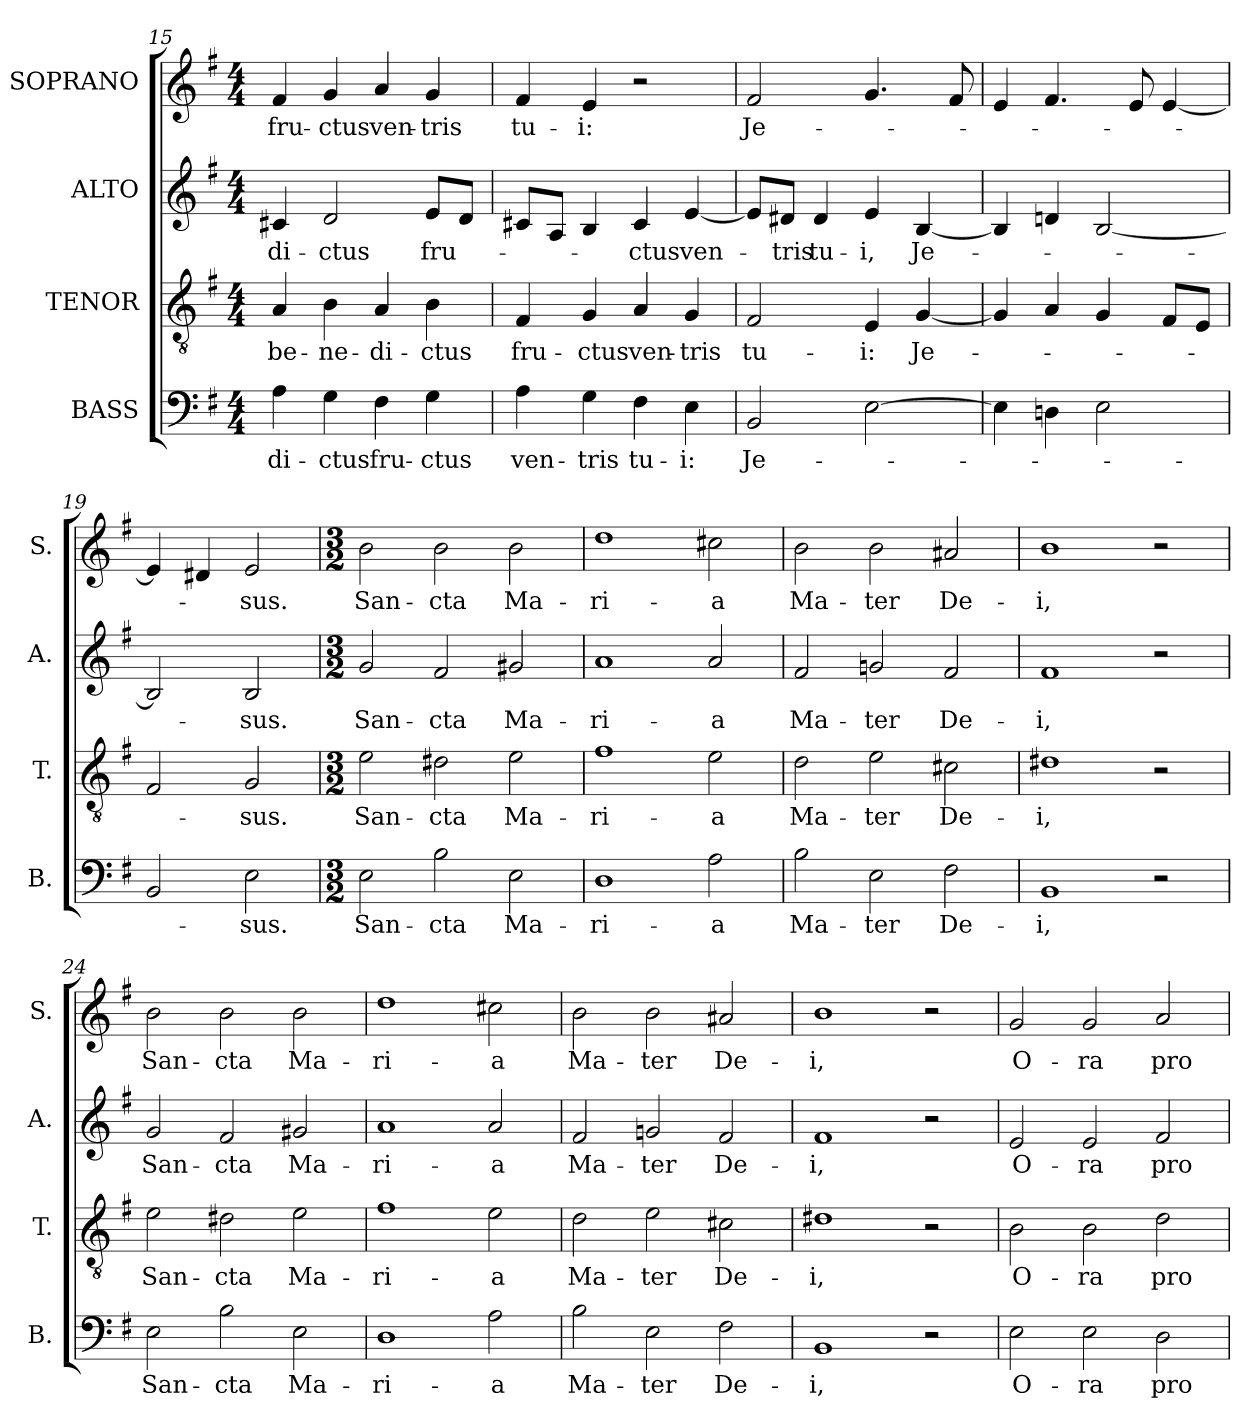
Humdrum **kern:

**kern	**text	**kern	**text	**kern	**text	**kern	**text
*part4	*part4	*part3	*part3	*part2	*part2	*part1	*part1
*staff4	*staff4	*staff3	*staff3	*staff2	*staff2	*staff1	*staff1
*I"BASS	*	*I"TENOR	*	*I"ALTO	*	*I"SOPRANO	*
*I'B.	*	*I'T.	*	*I'A.	*	*I'S.	*
!!LO:LB:g=z
*clefF4	*	*clefGv2	*	*clefG2	*	*clefG2	*
*	*	*ITrd7c12	*	*	*	*	*
*k[f#]	*	*k[f#]	*	*k[f#]	*	*k[f#]	*
*G:	*	*G:	*	*G:	*	*G:	*
*M4/4	*	*M4/4	*	*M4/4	*	*M4/4	*
=15	=15	=15	=15	=15	=15	=15	=15
!	!LO:LY:b	!	!LO:LY:b	!	!LO:LY:b	!	!LO:LY:b
4A\	-di-	4AA/	be-	4c#X/	-di-	4f#/	fru-
!	!LO:LY:b	!	!LO:LY:b	!	!LO:LY:b	!	!LO:LY:b
4G\	-ctus	4BB\	-ne-	2d/	-ctus	4g/	-ctus
!	!LO:LY:b	!	!LO:LY:b	!	!	!	!LO:LY:b
4F#\	fru-	4AA/	-di-	.	.	4a/	ven-
!	!LO:LY:b	!	!LO:LY:b	!	!LO:LY:b	!	!LO:LY:b
4G\	-ctus	4BB\	-ctus	8e/L	fru-	4g/	-tris
.	.	.	.	8d/J	.	.	.
=16	=16	=16	=16	=16	=16	=16	=16
!	!LO:LY:b	!	!LO:LY:b	!	!	!	!LO:LY:b
4A\	ven-	4FF#/	fru-	8c#X/L	.	4f#/	tu-
.	.	.	.	8A/J	.	.	.
!	!LO:LY:b	!	!LO:LY:b	!	!	!	!LO:LY:b
4G\	-tris	4GG/	-ctus	4B/	.	4e/	-i:
!	!LO:LY:b	!	!LO:LY:b	!	!LO:LY:b	!	!
4F#\	tu-	4AA/	ven-	4c#/	-ctus	2r	.
!	!LO:LY:b	!	!LO:LY:b	!	!LO:LY:b	!	!
4E\	-i:	4GG/	-tris	[<4e/	ven-	.	.
=17	=17	=17	=17	=17	=17	=17	=17
!	!LO:LY:b	!	!LO:LY:b	!	!	!	!LO:LY:b
2BB/	Je-	2FF#/	tu-	8e/L]	.	2f#/	Je-
!	!	!	!	!	!LO:LY:b	!	!
.	.	.	.	8d#X/J	-tris	.	.
!	!	!	!	!	!LO:LY:b	!	!
.	.	.	.	4d#/	tu-	.	.
!	!	!	!LO:LY:b	!	!LO:LY:b	!	!
[>2E\	.	4EE/	-i:	4e/	-i,	4.g/	.
!	!	!	!LO:LY:b	!	!LO:LY:b	!	!
.	.	[<4GG/	Je-	[<4B/	Je-	.	.
.	.	.	.	.	.	8f#/	.
=18	=18	=18	=18	=18	=18	=18	=18
4E\]	.	4GG/]	.	4B/]	.	4e/	.
4Dn\	.	4AA/	.	4dn/	.	4.f#/	.
2E\	.	4GG/	.	[<2B/	.	.	.
.	.	.	.	.	.	8e/	.
.	.	8FF#/L	.	.	.	[<4e/	.
.	.	8EE/J	.	.	.	.	.
=19	=19	=19	=19	=19	=19	=19	=19
2BB/	.	2FF#/	.	2B/]	.	4e/]	.
.	.	.	.	.	.	4d#X/	.
!	!LO:LY:b	!	!LO:LY:b	!	!LO:LY:b	!	!LO:LY:b
2E\	-sus.	2GG/	-sus.	2B/	-sus.	2e/	-sus.
!!LO:PB:g=z
=20	=20	=20	=20	=20	=20	=20	=20
*M3/2	*	*M3/2	*	*M3/2	*	*M3/2	*
!	!LO:LY:b	!	!LO:LY:b	!	!LO:LY:b	!	!LO:LY:b
2E\	San-	2E\	San-	2g/	San-	2b\	San-
!	!LO:LY:b	!	!LO:LY:b	!	!LO:LY:b	!	!LO:LY:b
2B\	-cta	2D#X\	-cta	2f#/	-cta	2b\	-cta
!	!LO:LY:b	!	!LO:LY:b	!	!LO:LY:b	!	!LO:LY:b
2E\	Ma-	2E\	Ma-	2g#X/	Ma-	2b\	Ma-
=21	=21	=21	=21	=21	=21	=21	=21
!	!LO:LY:b	!	!LO:LY:b	!	!LO:LY:b	!	!LO:LY:b
1D	-ri-	1F#	-ri-	1a	-ri-	1dd	-ri-
!	!LO:LY:b	!	!LO:LY:b	!	!LO:LY:b	!	!LO:LY:b
2A\	-a	2E\	-a	2a/	-a	2cc#X\	-a
=22	=22	=22	=22	=22	=22	=22	=22
!	!LO:LY:b	!	!LO:LY:b	!	!LO:LY:b	!	!LO:LY:b
2B\	Ma-	2D\	Ma-	2f#/	Ma-	2b\	Ma-
!	!LO:LY:b	!	!LO:LY:b	!	!LO:LY:b	!	!LO:LY:b
2E\	-ter	2E\	-ter	2gn/	-ter	2b\	-ter
!	!LO:LY:b	!	!LO:LY:b	!	!LO:LY:b	!	!LO:LY:b
2F#\	De-	2C#X\	De-	2f#/	De-	2a#X/	De-
=23	=23	=23	=23	=23	=23	=23	=23
!	!LO:LY:b	!	!LO:LY:b	!	!LO:LY:b	!	!LO:LY:b
1BB	-i,	1D#X	-i,	1f#	-i,	1b	-i,
2r	.	2r	.	2r	.	2r	.
=24	=24	=24	=24	=24	=24	=24	=24
!	!LO:LY:b	!	!LO:LY:b	!	!LO:LY:b	!	!LO:LY:b
2E\	San-	2E\	San-	2g/	San-	2b\	San-
!	!LO:LY:b	!	!LO:LY:b	!	!LO:LY:b	!	!LO:LY:b
2B\	-cta	2D#X\	-cta	2f#/	-cta	2b\	-cta
!	!LO:LY:b	!	!LO:LY:b	!	!LO:LY:b	!	!LO:LY:b
2E\	Ma-	2E\	Ma-	2g#X/	Ma-	2b\	Ma-
=25	=25	=25	=25	=25	=25	=25	=25
!	!LO:LY:b	!	!LO:LY:b	!	!LO:LY:b	!	!LO:LY:b
1D	-ri-	1F#	-ri-	1a	-ri-	1dd	-ri-
!	!LO:LY:b	!	!LO:LY:b	!	!LO:LY:b	!	!LO:LY:b
2A\	-a	2E\	-a	2a/	-a	2cc#X\	-a
!!LO:LB:g=z
=26	=26	=26	=26	=26	=26	=26	=26
!	!LO:LY:b	!	!LO:LY:b	!	!LO:LY:b	!	!LO:LY:b
2B\	Ma-	2D\	Ma-	2f#/	Ma-	2b\	Ma-
!	!LO:LY:b	!	!LO:LY:b	!	!LO:LY:b	!	!LO:LY:b
2E\	-ter	2E\	-ter	2gn/	-ter	2b\	-ter
!	!LO:LY:b	!	!LO:LY:b	!	!LO:LY:b	!	!LO:LY:b
2F#\	De-	2C#X\	De-	2f#/	De-	2a#X/	De-
=27	=27	=27	=27	=27	=27	=27	=27
!	!LO:LY:b	!	!LO:LY:b	!	!LO:LY:b	!	!LO:LY:b
1BB	-i,	1D#X	-i,	1f#	-i,	1b	-i,
2r	.	2r	.	2r	.	2r	.
=28	=28	=28	=28	=28	=28	=28	=28
!	!LO:LY:b	!	!LO:LY:b	!	!LO:LY:b	!	!LO:LY:b
2E\	O-	2BB\	O-	2e/	O-	2g/	O-
!	!LO:LY:b	!	!LO:LY:b	!	!LO:LY:b	!	!LO:LY:b
2E\	-ra	2BB\	-ra	2e/	-ra	2g/	-ra
!	!LO:LY:b	!	!LO:LY:b	!	!LO:LY:b	!	!LO:LY:b
2D\	pro	2D\	pro	2f#/	pro	2a/	pro
=	=	=	=	=	=	=	=
*-	*-	*-	*-	*-	*-	*-	*-
